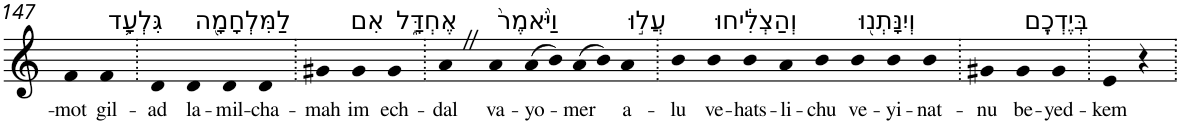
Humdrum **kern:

**kern	**text
*part1	*part1
*staff1	*staff1
*I"Piano	*
*I'Pno	*
!!LO:PB:g=z
*clefG2	*
*k[]	*
=147	=147
!	!LO:LY:b
4f	-mot
!LO:TX:a:t=גִּלְעָ֛ד	!
!	!LO:LY:b
4f	gil-
=148.	=148.
!	!LO:LY:b
4d	-ad
!LO:TX:a:t=לַמִּלְחָמָ֖ה	!
!	!LO:LY:b
4d	la-
!	!LO:LY:b
4d	-mil-
!	!LO:LY:b
4d	-cha-
=149.	=149.
!	!LO:LY:b
4g#X	-mah
!LO:TX:a:t=אִם	!
!	!LO:LY:b
4g#	im
!LO:TX:a:t=אֶחְדָּ֑ל	!
!	!LO:LY:b
4g#	ech-
=150.	=150.
!	!LO:LY:b
4aZ	-dal
!LO:TX:a:t=וַיֹּ֙אמֶר֙	!
!	!LO:LY:b
4a	va-
!	!LO:LY:b
(>8a	-yo-
8b)	.
!	!LO:LY:b
(>8a	-mer
8b)	.
!LO:TX:a:t=עֲל֣וּ	!
!	!LO:LY:b
4a	a-
=151.	=151.
!	!LO:LY:b
4b	-lu
!LO:TX:a:t=וְהַצְלִ֔יחוּ	!
!	!LO:LY:b
4b	ve-
!	!LO:LY:b
4b	-hats-
!	!LO:LY:b
4a	-li-
!	!LO:LY:b
4b	-chu
!LO:TX:a:t=וְיִנָּתְנ֖וּ	!
!	!LO:LY:b
4b	ve-
!	!LO:LY:b
4b	-yi-
!	!LO:LY:b
4b	-nat-
=152.	=152.
!	!LO:LY:b
4g#X	-nu
!LO:TX:a:t=בְּיֶדְכֶֽם	!
!	!LO:LY:b
4g#	be-
!	!LO:LY:b
4g#	-yed-
=153.	=153.
!	!LO:LY:b
4e	-kem
4r	.
=.	=.
*-	*-
